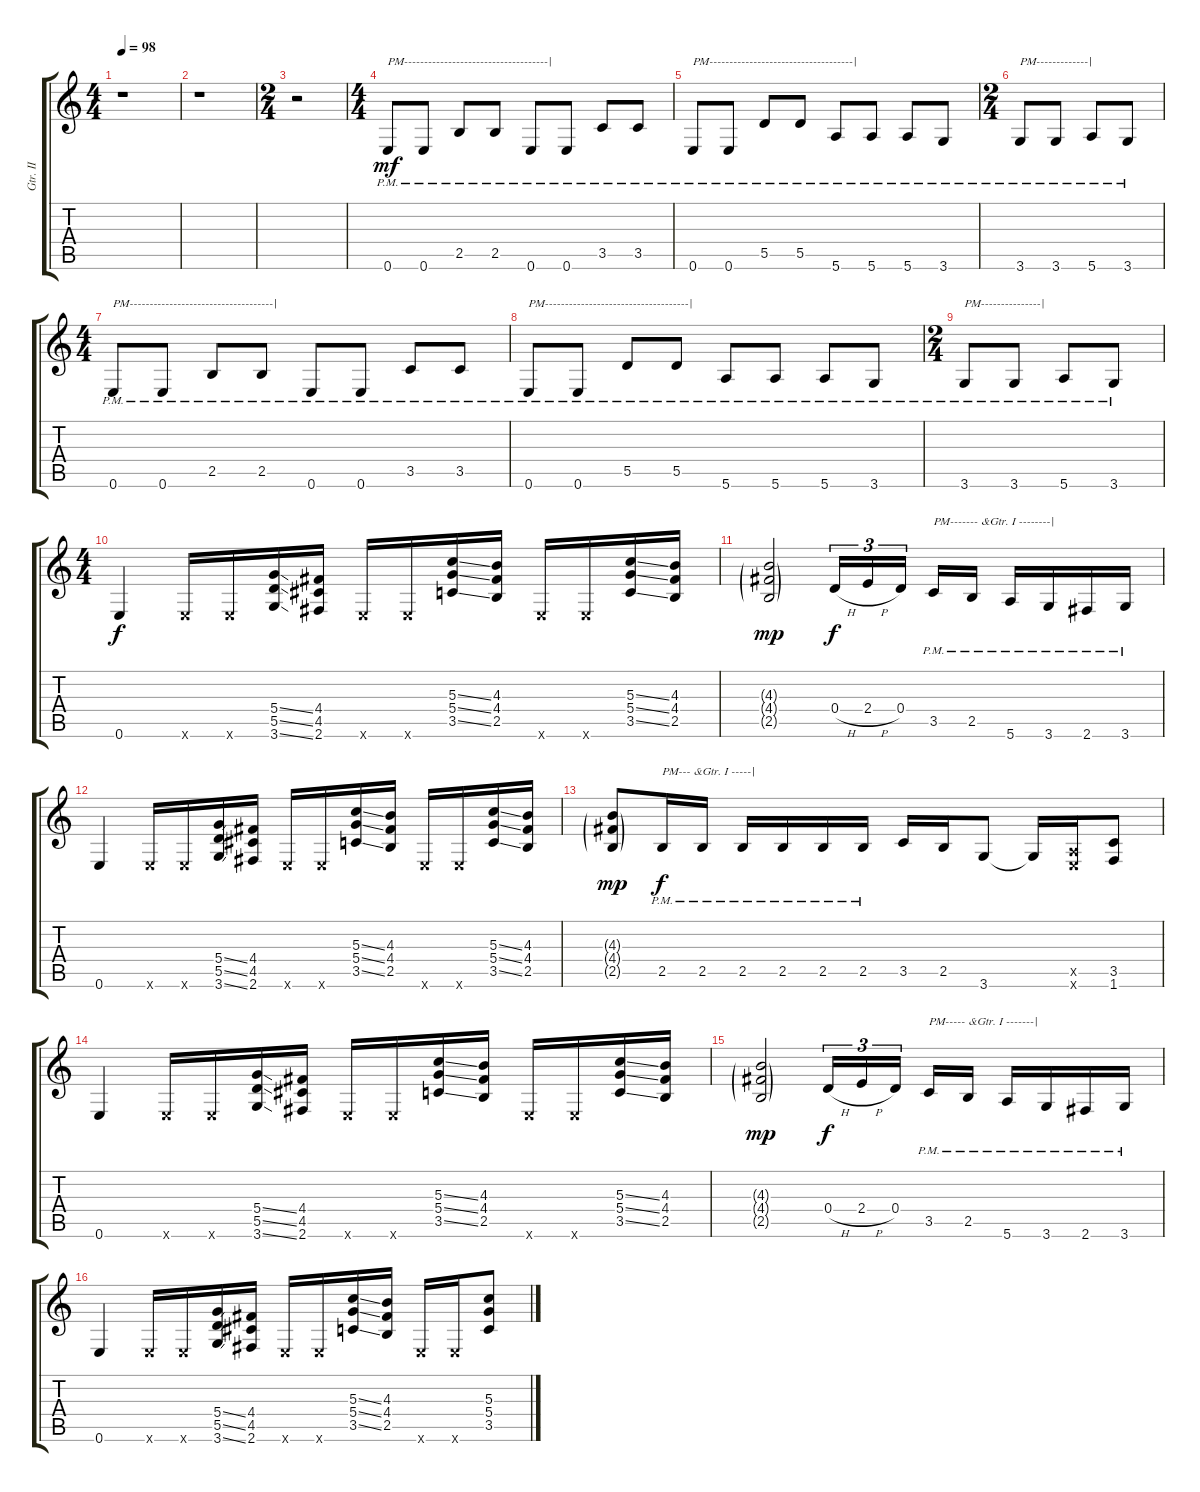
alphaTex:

\track ("Gtr. II" "Gtr. II") {instrument distortionguitar}
\staff {score tabs}
\tuning (E4 B3 G3 D3 A2 E2) {hide}
\ts (4 4)
\tempo 98
\clef g2
\ks c
r.1{dy mp} |
r.1 |
\ts (2 4)
r.2 |
\ts (4 4)
0.6{pm}.8{txt "PM------------------------------------|" dy mf} 0.6{pm}.8 2.5{pm}.8 2.5{pm}.8 0.6{pm}.8 0.6{pm}.8 3.5{pm}.8 3.5{pm}.8 |
0.6{pm}.8{txt "PM------------------------------------|"} 0.6{pm}.8 5.5{pm}.8 5.5{pm}.8 5.6{pm}.8 5.6{pm}.8 5.6{pm}.8 3.6{pm}.8 |
\ts (2 4)
3.6{pm}.8{txt "PM-------------|"} 3.6{pm}.8 5.6{pm}.8 3.6{pm}.8 |
\ts (4 4)
0.6{pm}.8{txt "PM------------------------------------|"} 0.6{pm}.8 2.5{pm}.8 2.5{pm}.8 0.6{pm}.8 0.6{pm}.8 3.5{pm}.8 3.5{pm}.8 |
0.6{pm}.8{txt "PM------------------------------------|"} 0.6{pm}.8 5.5{pm}.8 5.5{pm}.8 5.6{pm}.8 5.6{pm}.8 5.6{pm}.8 3.6{pm}.8 |
\ts (2 4)
3.6{pm}.8{txt "PM---------------|"} 3.6{pm}.8 5.6{pm}.8 3.6{pm}.8 |
\ts (4 4)
0.6.4{dy f} 0.6{x}.16 0.6{x}.16 (5.4{ss} 5.5{ss} 3.6{ss}).16 (4.4 4.5 2.6).16 0.6{x}.16 0.6{x}.16 (5.3{ss} 5.4{ss} 3.5{ss}).16 (4.3 4.4 2.5).16 0.6{x}.16 0.6{x}.16 (5.3{ss} 5.4{ss} 3.5{ss}).16 (4.3 4.4 2.5).16 |
(4.3{g} 4.4{g} 2.5{g}).2{dy mp} 0.4{h}.16{tu (3 2) dy f} 2.4{h}.16{tu (3 2)} 0.4.16{tu (3 2)} 3.5{pm}.16{txt "PM------- &Gtr. I --------|"} 2.5{pm}.16 5.6{pm}.16 3.6{pm}.16 2.6{pm}.16 3.6{pm}.16 |
0.6.4 0.6{x}.16 0.6{x}.16 (5.4{ss} 5.5{ss} 3.6{ss}).16 (4.4 4.5 2.6).16 0.6{x}.16 0.6{x}.16 (5.3{ss} 5.4{ss} 3.5{ss}).16 (4.3 4.4 2.5).16 0.6{x}.16 0.6{x}.16 (5.3{ss} 5.4{ss} 3.5{ss}).16 (4.3 4.4 2.5).16 |
(4.3{g} 4.4{g} 2.5{g}).8{dy mp} 2.5{pm}.16{txt "PM--- &Gtr. I -----|" dy f} 2.5{pm}.16 2.5{pm}.16 2.5{pm}.16 2.5{pm}.16 2.5{pm}.16 3.5.16 2.5.16 3.6.8 3.6{t}.16 (0.5{x} 0.6{x}).16 (3.5 1.6).8 |
0.6.4 0.6{x}.16 0.6{x}.16 (5.4{ss} 5.5{ss} 3.6{ss}).16 (4.4 4.5 2.6).16 0.6{x}.16 0.6{x}.16 (5.3{ss} 5.4{ss} 3.5{ss}).16 (4.3 4.4 2.5).16 0.6{x}.16 0.6{x}.16 (5.3{ss} 5.4{ss} 3.5{ss}).16 (4.3 4.4 2.5).16 |
(4.3{g} 4.4{g} 2.5{g}).2{dy mp} 0.4{h}.16{tu (3 2) dy f} 2.4{h}.16{tu (3 2)} 0.4.16{tu (3 2)} 3.5{pm}.16{txt "PM----- &Gtr. I -------|"} 2.5{pm}.16 5.6{pm}.16 3.6{pm}.16 2.6{pm}.16 3.6{pm}.16 |
0.6.4 0.6{x}.16 0.6{x}.16 (5.4{ss} 5.5{ss} 3.6{ss}).16 (4.4 4.5 2.6).16 0.6{x}.16 0.6{x}.16 (5.3{ss} 5.4{ss} 3.5{ss}).16 (4.3 4.4 2.5).16 0.6{x}.16 0.6{x}.16 (5.3 5.4 3.5).8
